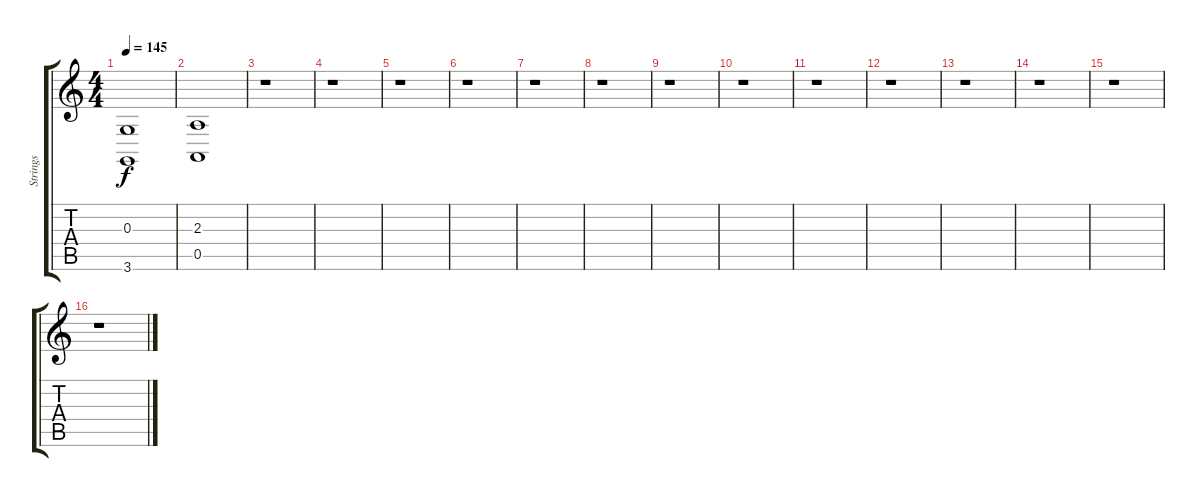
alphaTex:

\track ("Strings" "Strings") {instrument stringensemble1}
\staff {score tabs}
\tuning (E4 B3 G3 D3 A2 E2) {hide}
\ts (4 4)
\tempo 145
\clef g2
\ks c
(0.3 3.6).1{dy f} |
(2.3 0.5).1 |
r.1 |
r.1 |
r.1 |
r.1 |
r.1 |
r.1 |
r.1 |
r.1 |
r.1 |
r.1 |
r.1 |
r.1 |
r.1 |
r.1
